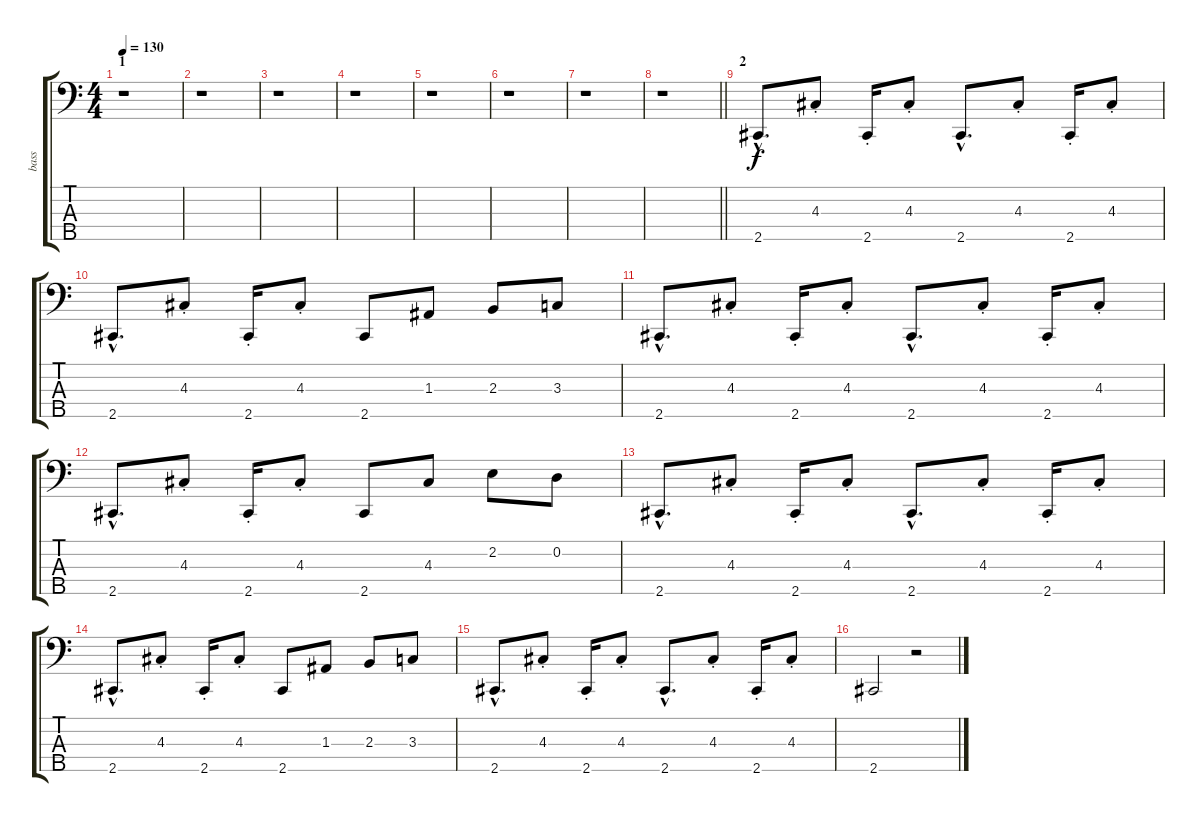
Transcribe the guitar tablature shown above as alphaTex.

\track ("bass" "bass") {instrument electricbassfinger}
\staff {score tabs}
\tuning (G2 D2 A1 E1 B0) {hide}
\ts (4 4)
\section ("" "1")
\tempo 130
\clef f4
\ks c
r.1{dy f instrument electricbassfinger} |
r.1 |
r.1 |
r.1 |
r.1 |
r.1 |
r.1 |
\barLineRight lightlight
r.1 |
\section ("" "2")
2.5{hac}.8{d} 4.3{st}.8 2.5{st}.16 4.3{st}.8 2.5{hac}.8{d} 4.3{st}.8 2.5{st}.16 4.3{st}.8 |
2.5{hac}.8{d} 4.3{st}.8 2.5{st}.16 4.3{st}.8 2.5.8 1.3.8 2.3.8 3.3.8 |
2.5{hac}.8{d} 4.3{st}.8 2.5{st}.16 4.3{st}.8 2.5{hac}.8{d} 4.3{st}.8 2.5{st}.16 4.3{st}.8 |
2.5{hac}.8{d} 4.3{st}.8 2.5{st}.16 4.3{st}.8 2.5.8 4.3.8 2.2.8 0.2.8 |
2.5{hac}.8{d} 4.3{st}.8 2.5{st}.16 4.3{st}.8 2.5{hac}.8{d} 4.3{st}.8 2.5{st}.16 4.3{st}.8 |
2.5{hac}.8{d} 4.3{st}.8 2.5{st}.16 4.3{st}.8 2.5.8 1.3.8 2.3.8 3.3.8 |
2.5{hac}.8{d} 4.3{st}.8 2.5{st}.16 4.3{st}.8 2.5{hac}.8{d} 4.3{st}.8 2.5{st}.16 4.3{st}.8 |
2.5.2 r.2
